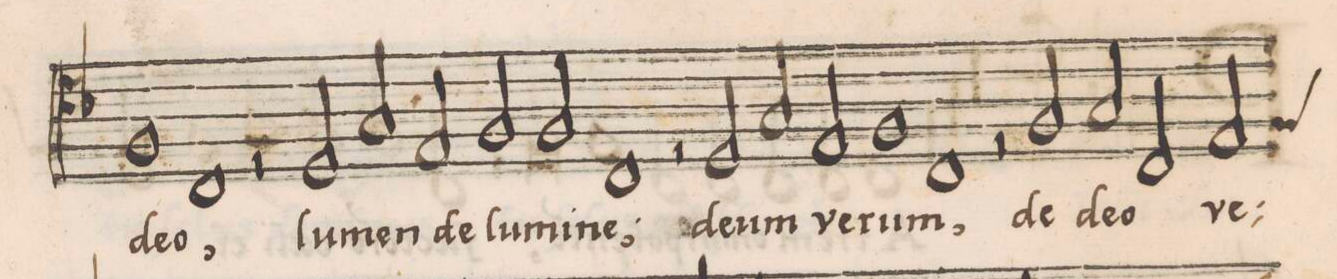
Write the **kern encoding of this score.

**kern	**text
*I"TENOR	*
*clefC4	*
*k[b-]	*
*met(C|)	*
*M2/1	*
1F	de-
1C	-o,
=38-	=38-
2r	.
2D/	lu-
2G/	-men
2E/	de
=39-	=39-
2F/	lu-
2F/	-mi-
1C	-ne;
=40-	=40-
2r	.
2D/	de-
2G/	-um
2E/	ve-
=41-	=41-
1F	-rum,
1C	.
=42-	=42-
2r	.
2F/	de
2G/	de-
2C/	-o
=43-	=43-
2E/	ve-
*custos:F	*
*-	*-
